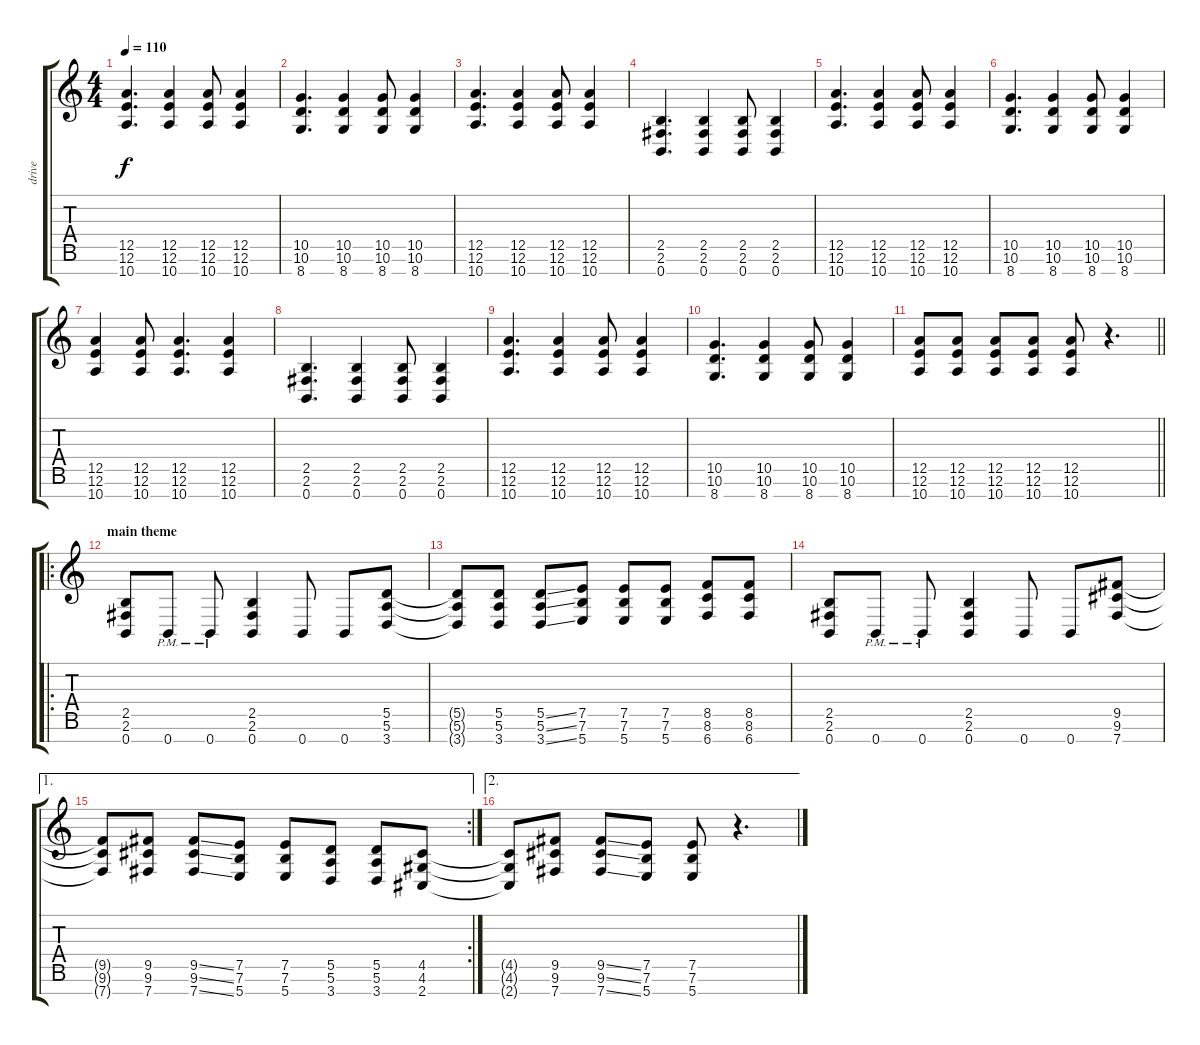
\track ("drive" "drive") {instrument overdrivenguitar}
\staff {score tabs}
\tuning (E4 B3 G3 D3 A2 E2 B1) {hide}
\ts (4 4)
\tempo 110
\clef g2
\ks c
(12.5 12.6 10.7).4{d dy f} (12.5 12.6 10.7).4 (12.5 12.6 10.7).8 (12.5 12.6 10.7).4 |
(10.5 10.6 8.7).4{d} (10.5 10.6 8.7).4 (10.5 10.6 8.7).8 (10.5 10.6 8.7).4 |
(12.5 12.6 10.7).4{d} (12.5 12.6 10.7).4 (12.5 12.6 10.7).8 (12.5 12.6 10.7).4 |
(2.5 2.6 0.7).4{d} (2.5 2.6 0.7).4 (2.5 2.6 0.7).8 (2.5 2.6 0.7).4 |
(12.5 12.6 10.7).4{d} (12.5 12.6 10.7).4 (12.5 12.6 10.7).8 (12.5 12.6 10.7).4 |
(10.5 10.6 8.7).4{d} (10.5 10.6 8.7).4 (10.5 10.6 8.7).8 (10.5 10.6 8.7).4 |
(12.5 12.6 10.7).4 (12.5 12.6 10.7).8 (12.5 12.6 10.7).4{d} (12.5 12.6 10.7).4 |
(2.5 2.6 0.7).4{d} (2.5 2.6 0.7).4 (2.5 2.6 0.7).8 (2.5 2.6 0.7).4 |
(12.5 12.6 10.7).4{d} (12.5 12.6 10.7).4 (12.5 12.6 10.7).8 (12.5 12.6 10.7).4 |
(10.5 10.6 8.7).4{d} (10.5 10.6 8.7).4 (10.5 10.6 8.7).8 (10.5 10.6 8.7).4 |
\barLineRight lightlight
(12.5 12.6 10.7).8 (12.5 12.6 10.7).8 (12.5 12.6 10.7).8 (12.5 12.6 10.7).8 (12.5 12.6 10.7).8 r.4{d} |
\ro
\section ("" "main theme")
(2.5 2.6 0.7).8 0.7{pm}.8 0.7{pm}.8 (2.5 2.6 0.7).4 0.7.8 0.7.8 (5.5 5.6 3.7).8 |
(5.5{t} 5.6{t} 3.7{t}).8 (5.5 5.6 3.7).8 (5.5{ss} 5.6{ss} 3.7{ss}).8 (7.5 7.6 5.7).8 (7.5 7.6 5.7).8 (7.5 7.6 5.7).8 (8.5 8.6 6.7).8 (8.5 8.6 6.7).8 |
(2.5 2.6 0.7).8 0.7{pm}.8 0.7{pm}.8 (2.5 2.6 0.7).4 0.7.8 0.7.8 (9.5 9.6 7.7).8 |
\ae 1
\rc 2
(9.5{t} 9.6{t} 7.7{t}).8 (9.5 9.6 7.7).8 (9.5{ss} 9.6{ss} 7.7{ss}).8 (7.5 7.6 5.7).8 (7.5 7.6 5.7).8 (5.5 5.6 3.7).8 (5.5 5.6 3.7).8 (4.5 4.6 2.7).8 |
\ae 2
(4.5{t} 4.6{t} 2.7{t}).8 (9.5 9.6 7.7).8 (9.5{ss} 9.6{ss} 7.7{ss}).8 (7.5 7.6 5.7).8 (7.5 7.6 5.7).8 r.4{d}
